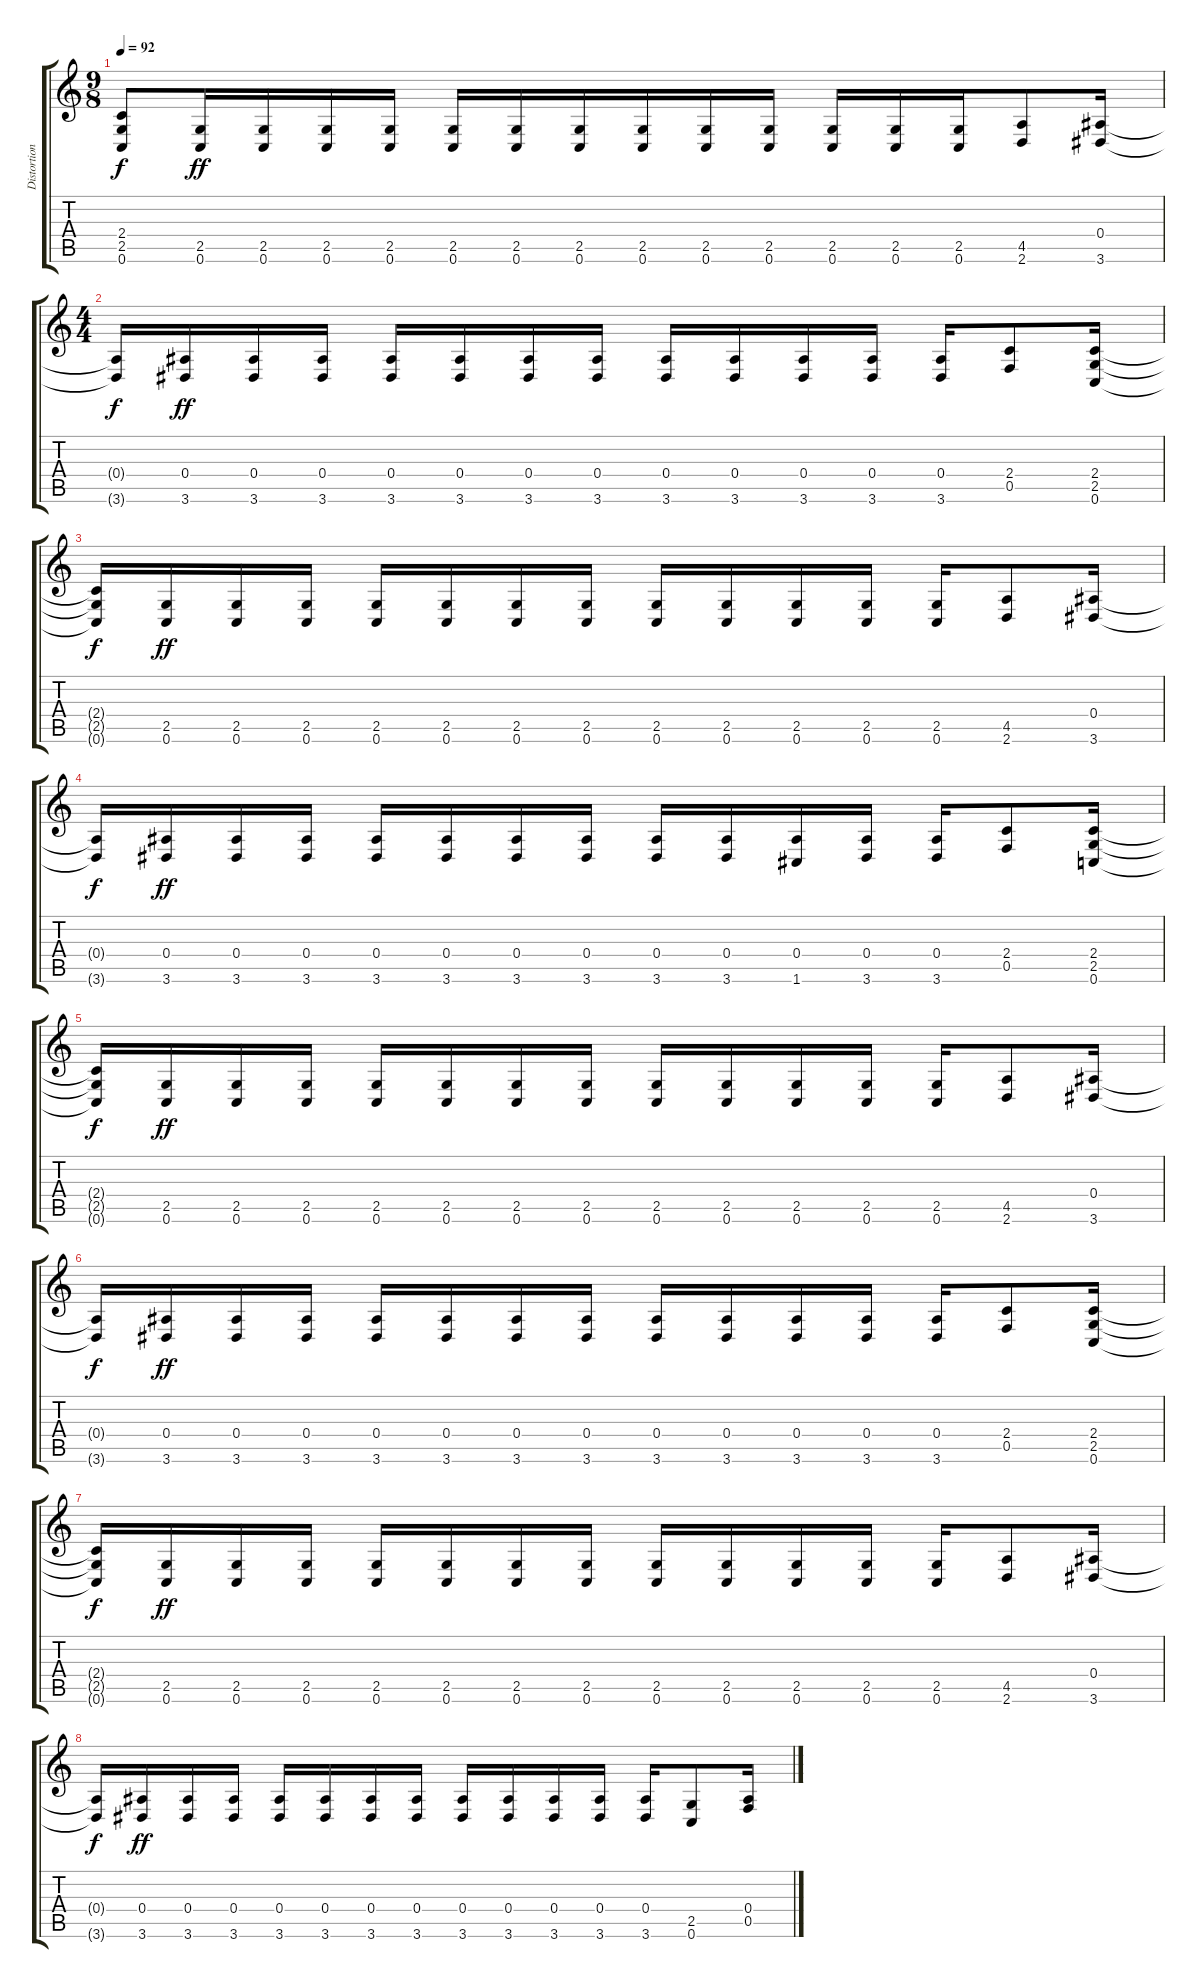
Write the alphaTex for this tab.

\track ("Distortion Cello 2" "Distortion") {instrument distortionguitar}
\staff {score tabs}
\tuning (C4 G3 Eb3 Bb2 F2 C2) {hide}
\ts (9 8)
\tempo 92
\clef g2
\ks c
(2.4 2.5 0.6).8{dy f instrument distortionguitar} (2.5 0.6).16{dy ff} (2.5 0.6).16 (2.5 0.6).16 (2.5 0.6).16 (2.5 0.6).16 (2.5 0.6).16 (2.5 0.6).16 (2.5 0.6).16 (2.5 0.6).16 (2.5 0.6).16 (2.5 0.6).16 (2.5 0.6).16 (2.5 0.6).16 (4.5 2.6).8 (0.4 3.6).16 |
\ts (4 4)
(0.4{t} 3.6{t}).16{dy f} (0.4 3.6).16{dy ff} (0.4 3.6).16 (0.4 3.6).16 (0.4 3.6).16 (0.4 3.6).16 (0.4 3.6).16 (0.4 3.6).16 (0.4 3.6).16 (0.4 3.6).16 (0.4 3.6).16 (0.4 3.6).16 (0.4 3.6).16 (2.4 0.5).8 (2.4 2.5 0.6).16 |
(2.4{t} 2.5{t} 0.6{t}).16{dy f} (2.5 0.6).16{dy ff} (2.5 0.6).16 (2.5 0.6).16 (2.5 0.6).16 (2.5 0.6).16 (2.5 0.6).16 (2.5 0.6).16 (2.5 0.6).16 (2.5 0.6).16 (2.5 0.6).16 (2.5 0.6).16 (2.5 0.6).16 (4.5 2.6).8 (0.4 3.6).16 |
(0.4{t} 3.6{t}).16{dy f} (0.4 3.6).16{dy ff} (0.4 3.6).16 (0.4 3.6).16 (0.4 3.6).16 (0.4 3.6).16 (0.4 3.6).16 (0.4 3.6).16 (0.4 3.6).16 (0.4 3.6).16 (0.4 1.6).16 (0.4 3.6).16 (0.4 3.6).16 (2.4 0.5).8 (2.4 2.5 0.6).16 |
(2.4{t} 2.5{t} 0.6{t}).16{dy f} (2.5 0.6).16{dy ff} (2.5 0.6).16 (2.5 0.6).16 (2.5 0.6).16 (2.5 0.6).16 (2.5 0.6).16 (2.5 0.6).16 (2.5 0.6).16 (2.5 0.6).16 (2.5 0.6).16 (2.5 0.6).16 (2.5 0.6).16 (4.5 2.6).8 (0.4 3.6).16 |
(0.4{t} 3.6{t}).16{dy f} (0.4 3.6).16{dy ff} (0.4 3.6).16 (0.4 3.6).16 (0.4 3.6).16 (0.4 3.6).16 (0.4 3.6).16 (0.4 3.6).16 (0.4 3.6).16 (0.4 3.6).16 (0.4 3.6).16 (0.4 3.6).16 (0.4 3.6).16 (2.4 0.5).8 (2.4 2.5 0.6).16 |
(2.4{t} 2.5{t} 0.6{t}).16{dy f} (2.5 0.6).16{dy ff} (2.5 0.6).16 (2.5 0.6).16 (2.5 0.6).16 (2.5 0.6).16 (2.5 0.6).16 (2.5 0.6).16 (2.5 0.6).16 (2.5 0.6).16 (2.5 0.6).16 (2.5 0.6).16 (2.5 0.6).16 (4.5 2.6).8 (0.4 3.6).16 |
(0.4{t} 3.6{t}).16{dy f} (0.4 3.6).16{dy ff} (0.4 3.6).16 (0.4 3.6).16 (0.4 3.6).16 (0.4 3.6).16 (0.4 3.6).16 (0.4 3.6).16 (0.4 3.6).16 (0.4 3.6).16 (0.4 3.6).16 (0.4 3.6).16 (0.4 3.6).16 (2.5 0.6).8 (0.4 0.5).16
